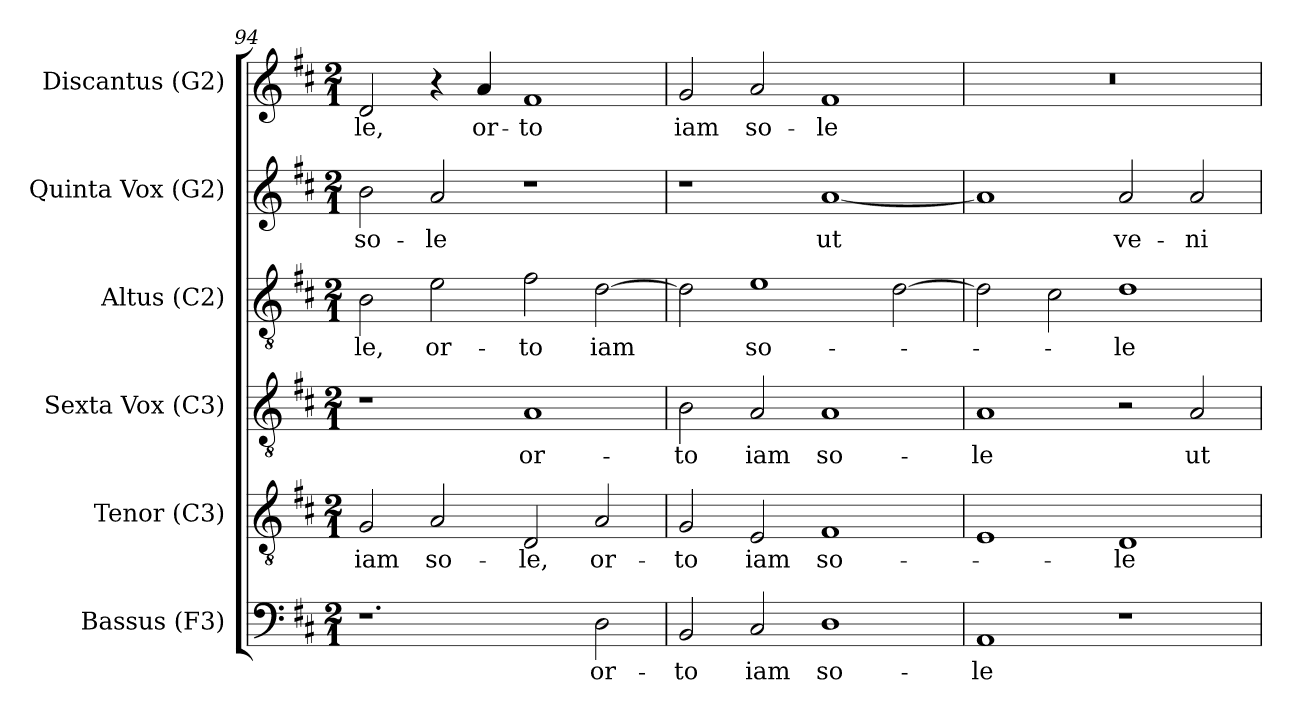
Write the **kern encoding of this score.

**kern	**text	**kern	**text	**kern	**text	**kern	**text	**kern	**text	**kern	**text
*part6	*part6	*part5	*part5	*part4	*part4	*part3	*part3	*part2	*part2	*part1	*part1
*staff6	*staff6	*staff5	*staff5	*staff4	*staff4	*staff3	*staff3	*staff2	*staff2	*staff1	*staff1
*I"Bassus (F3)	*	*I"Tenor (C3)	*	*I"Sexta Vox (C3)	*	*I"Altus (C2)	*	*I"Quinta Vox (G2)	*	*I"Discantus (G2)	*
*	*	*I'T	*	*I'SV	*	*	*	*I'QV	*	*	*
*clefF4	*	*clefGv2	*	*clefGv2	*	*clefGv2	*	*clefG2	*	*clefG2	*
*	*	*	*	*	*	*ITrd7c12	*	*	*	*	*
*k[f#c#]	*	*k[f#c#]	*	*k[f#c#]	*	*k[f#c#]	*	*k[f#c#]	*	*k[f#c#]	*
*D:	*	*D:	*	*D:	*	*D:	*	*D:	*	*D:	*
*M2/1	*	*M2/1	*	*M2/1	*	*M2/1	*	*M2/1	*	*M2/1	*
=94	=94	=94	=94	=94	=94	=94	=94	=94	=94	=94	=94
!	!	!	!LO:LY:b:color=#000000	!	!	!	!	!	!	!	!
!	!	!	!	!	!	!	!LO:LY:b:color=#000000	!	!	!	!
!	!	!	!	!	!	!	!	!	!LO:LY:b:color=#000000	!	!
!	!	!	!	!	!	!	!	!	!	!	!LO:LY:b:color=#000000
1.r	.	2Gi/	iam	1r	.	2BBi\	-le,	2bi\	so-	2di/	-le,
!	!	!	!LO:LY:b:color=#000000	!	!	!	!	!	!	!	!
!	!	!	!	!	!	!	!LO:LY:b:color=#000000	!	!	!	!
!	!	!	!	!	!	!	!	!	!LO:LY:b:color=#000000	!	!
.	.	2Ai/	so-	.	.	2Ei\	or-	2ai/	-le	4r	.
!	!	!	!	!	!	!	!	!	!	!	!LO:LY:b:color=#000000
.	.	.	.	.	.	.	.	.	.	4ai/	or-
!	!	!	!LO:LY:b:color=#000000	!	!	!	!	!	!	!	!
!	!	!	!	!	!LO:LY:b:color=#000000	!	!	!	!	!	!
!	!	!	!	!	!	!	!LO:LY:b:color=#000000	!	!	!	!
!	!	!	!	!	!	!	!	!	!	!	!LO:LY:b:color=#000000
.	.	2Di/	-le,	1Ai	or-	2F#i\	-to	1r	.	1f#i	-to
!	!LO:LY:b:color=#000000	!	!	!	!	!	!	!	!	!	!
!	!	!	!LO:LY:b:color=#000000	!	!	!	!	!	!	!	!
!	!	!	!	!	!	!	!LO:LY:b:color=#000000	!	!	!	!
2Di\	or-	2Ai/	or-	.	.	[2Di\	iam	.	.	.	.
=95	=95	=95	=95	=95	=95	=95	=95	=95	=95	=95	=95
!	!LO:LY:b:color=#000000	!	!	!	!	!	!	!	!	!	!
!	!	!	!LO:LY:b:color=#000000	!	!	!	!	!	!	!	!
!	!	!	!	!	!LO:LY:b:color=#000000	!	!	!	!	!	!
!	!	!	!	!	!	!	!	!	!	!	!LO:LY:b:color=#000000
2BBi/	-to	2Gi/	-to	2Bi\	-to	2Di\]	.	1r	.	2gi/	iam
!	!LO:LY:b:color=#000000	!	!	!	!	!	!	!	!	!	!
!	!	!	!LO:LY:b:color=#000000	!	!	!	!	!	!	!	!
!	!	!	!	!	!LO:LY:b:color=#000000	!	!	!	!	!	!
!	!	!	!	!	!	!	!LO:LY:b:color=#000000	!	!	!	!
!	!	!	!	!	!	!	!	!	!	!	!LO:LY:b:color=#000000
2C#i/	iam	2Ei/	iam	2Ai/	iam	1Ei	so-	.	.	2ai/	so-
!	!LO:LY:b:color=#000000	!	!	!	!	!	!	!	!	!	!
!	!	!	!LO:LY:b:color=#000000	!	!	!	!	!	!	!	!
!	!	!	!	!	!LO:LY:b:color=#000000	!	!	!	!	!	!
!	!	!	!	!	!	!	!	!	!LO:LY:b:color=#000000	!	!
!	!	!	!	!	!	!	!	!	!	!	!LO:LY:b:color=#000000
1Di	so-	1F#i	so-	1Ai	so-	.	.	[1ai	ut	1f#i	-le
.	.	.	.	.	.	[2Di\	.	.	.	.	.
=96	=96	=96	=96	=96	=96	=96	=96	=96	=96	=96	=96
!	!LO:LY:b:color=#000000	!	!	!	!	!	!	!	!	!	!
!	!	!	!	!	!LO:LY:b:color=#000000	!	!	!	!	!LO:N:vis=1	!
1AAi	-le	1Ei	.	1Ai	-le	2Di\]	.	1ai]	.	0r	.
.	.	.	.	.	.	2C#i\	.	.	.	.	.
!	!	!	!LO:LY:b:color=#000000	!	!	!	!	!	!	!	!
!	!	!	!	!	!	!	!LO:LY:b:color=#000000	!	!	!	!
!	!	!	!	!	!	!	!	!	!LO:LY:b:color=#000000	!	!
1r	.	1Di	-le	2r	.	1Di	-le	2ai/	ve-	.	.
!	!	!	!	!	!LO:LY:b:color=#000000	!	!	!	!	!	!
!	!	!	!	!	!	!	!	!	!LO:LY:b:color=#000000	!	!
.	.	.	.	2Ai/	ut	.	.	2ai/	-ni-	.	.
=	=	=	=	=	=	=	=	=	=	=	=
*-	*-	*-	*-	*-	*-	*-	*-	*-	*-	*-	*-
